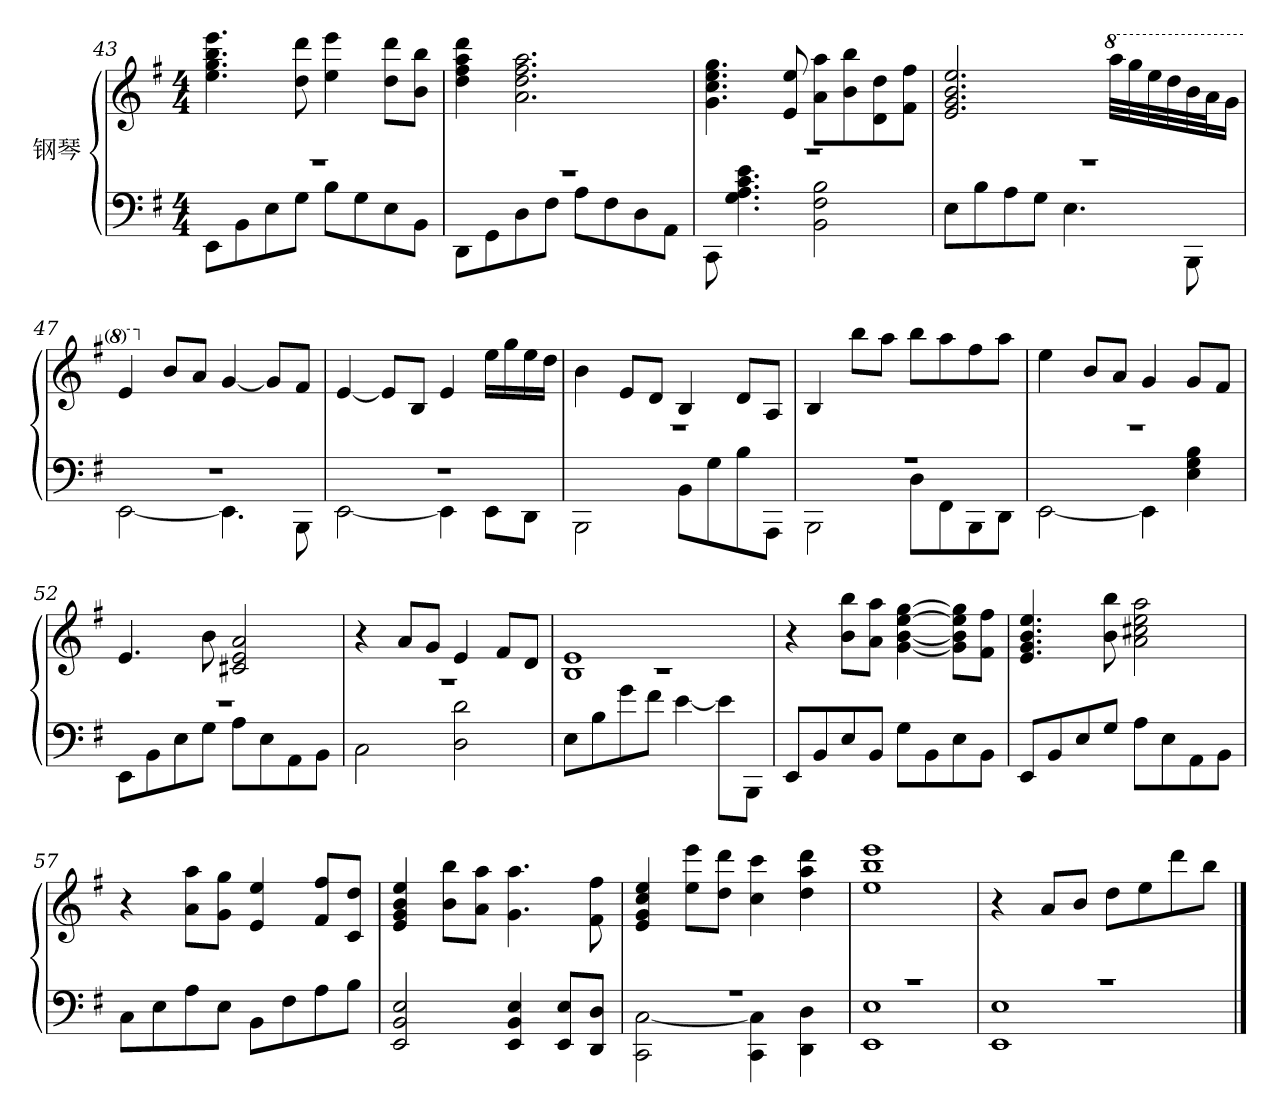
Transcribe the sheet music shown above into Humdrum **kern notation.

**kern	**kern
*part1	*part1
*staff2	*staff1
*I"钢琴	*
*clefF4	*clefG2
*k[f#]	*k[f#]
*M4/4	*M4/4
=43	=43
*^	*
1r	8EE\L	4.ee\ 4.gg\ 4.bb\ 4.eee\
.	8BB\	.
.	8E\	.
.	8G\J	8dd\ 8ddd\
.	8B\L	4ee\ 4eee\
.	8G\	.
.	8E\	8dd\ 8ddd\L
.	8BB\J	8b\ 8bb\J
=44	=44	=44
1r	8DD\L	4dd\ 4ff#\ 4aa\ 4ddd\
.	8GG\	.
.	8D\	2.a\ 2.dd\ 2.ff#\ 2.aa\
.	8F#\J	.
.	8A\L	.
.	8F#\	.
.	8D\	.
.	8AA\J	.
!!LO:LB:g=z
=45	=45	=45
1r	8CC\	4.g\ 4.cc\ 4.ee\ 4.gg\
.	4.G\ 4.A\ 4.c\ 4.e\	.
.	.	8e/ 8ee/
.	2BB\ 2F#\ 2B\	8a\ 8aa\L
.	.	8b\ 8bb\
.	.	8d\ 8dd\
.	.	8f#\ 8ff#\J
=46	=46	=46
1r	8E\L	2.e/ 2.g/ 2.b/ 2.ee/
.	8B\	.
.	8A\	.
.	8G\J	.
.	4.E\	.
*	*	*8va
.	.	32aaa\LLL
.	.	32ggg\
.	.	32eee\
.	.	32ddd\
.	8BBB\	32bb\
.	.	32aa\J
.	.	16gg\JJ
=47	=47	=47
1r	[2EE\	4ee/
*	*	*X8va
.	.	8b/L
.	.	8a/J
.	4.EE\]	[4g/
.	.	8g/L]
.	8BBB\	8f#/J
=48	=48	=48
1r	[2EE\	[4e/
.	.	8e/L]
.	.	8B/J
.	4EE\]	4e/
.	8EE\L	16ee\LL
.	.	16gg\
.	8DD\J	16ee\
.	.	16dd\JJ
!!LO:LB:g=z
=49	=49	=49
1r	2BBB\	4b\
.	.	8e/L
.	.	8d/J
.	8BB\L	4B/
.	8G\	.
.	8B\	8d/L
.	8AAA\J	8A/J
=50	=50	=50
1r	2BBB\	4B/
.	.	8bb\L
.	.	8aa\J
.	8D\L	8bb\L
.	8FF#\	8aa\
.	8BBB\	8ff#\
.	8DD\J	8aa\J
=51	=51	=51
1r	[2EE\	4ee\
.	.	8b/L
.	.	8a/J
.	4EE\]	4g/
.	4E\ 4G\ 4B\	8g/L
.	.	8f#/J
=52	=52	=52
1r	8EE\L	4.e/
.	8BB\	.
.	8E\	.
.	8G\J	8b\
.	8A\L	2c#X/ 2e/ 2a/
.	8E\	.
.	8AA\	.
.	8BB\J	.
=53	=53	=53
1r	2C\	4r
.	.	8a/L
.	.	8g/J
.	2D\ 2d\	4e/
.	.	8f#/L
.	.	8d/J
!!LO:LB:g=z
=54	=54	=54
1r	8E\L	1B 1e
.	8B\	.
.	8g\	.
.	8f#\J	.
.	[4e\	.
.	8e\L]	.
.	8BBB\J	.
*v	*v	*
=55	=55
8EE/L	4r
8BB/	.
8E/	8b\ 8bb\L
8BB/J	8a\ 8aa\J
8G\L	[4g\ [4b\ [4ee\ [4gg\
8BB\	.
8E\	8g\] 8b\] 8ee\] 8gg\]L
8BB\J	8f#\ 8ff#\J
=56	=56
8EE/L	4.e/ 4.g/ 4.b/ 4.ee/
8BB/	.
8E/	.
8G/J	8b\ 8bb\
8A\L	2a\ 2cc#X\ 2ee\ 2aa\
8E\	.
8AA\	.
8BB\J	.
=57	=57
8C\L	4r
8E\	.
8A\	8a\ 8aa\L
8E\J	8g\ 8gg\J
8BB\L	4e/ 4ee/
8F#\	.
8A\	8f#/ 8ff#/L
8B\J	8c/ 8dd/J
!!LO:LB:g=z
=58	=58
2EE/ 2BB/ 2E/	4e/ 4g/ 4b/ 4ee/
.	8b\ 8bb\L
.	8a\ 8aa\J
4EE/ 4BB/ 4E/	4.g\ 4.aa\
8EE/ 8E/L	.
8DD/ 8D/J	8f#\ 8ff#\
=59	=59
*^	*
1r	2CC\ [2C\	4e/ 4g/ 4cc/ 4ee/
.	.	8ee\ 8eee\L
.	.	8dd\ 8ddd\J
.	4CC\ 4C\]	4cc\ 4ccc\
.	4DD\ 4D\	4dd\ 4aa\ 4ddd\
=60	=60	=60
1r	1EE 1E	1ee 1bb 1eee
=61	=61	=61
1r	1EE 1E	4r
.	.	8a/L
.	.	8b/J
.	.	8dd\L
.	.	8ee\
.	.	8ddd\
.	.	8bb\J
*v	*v	*
==	==
*-	*-
